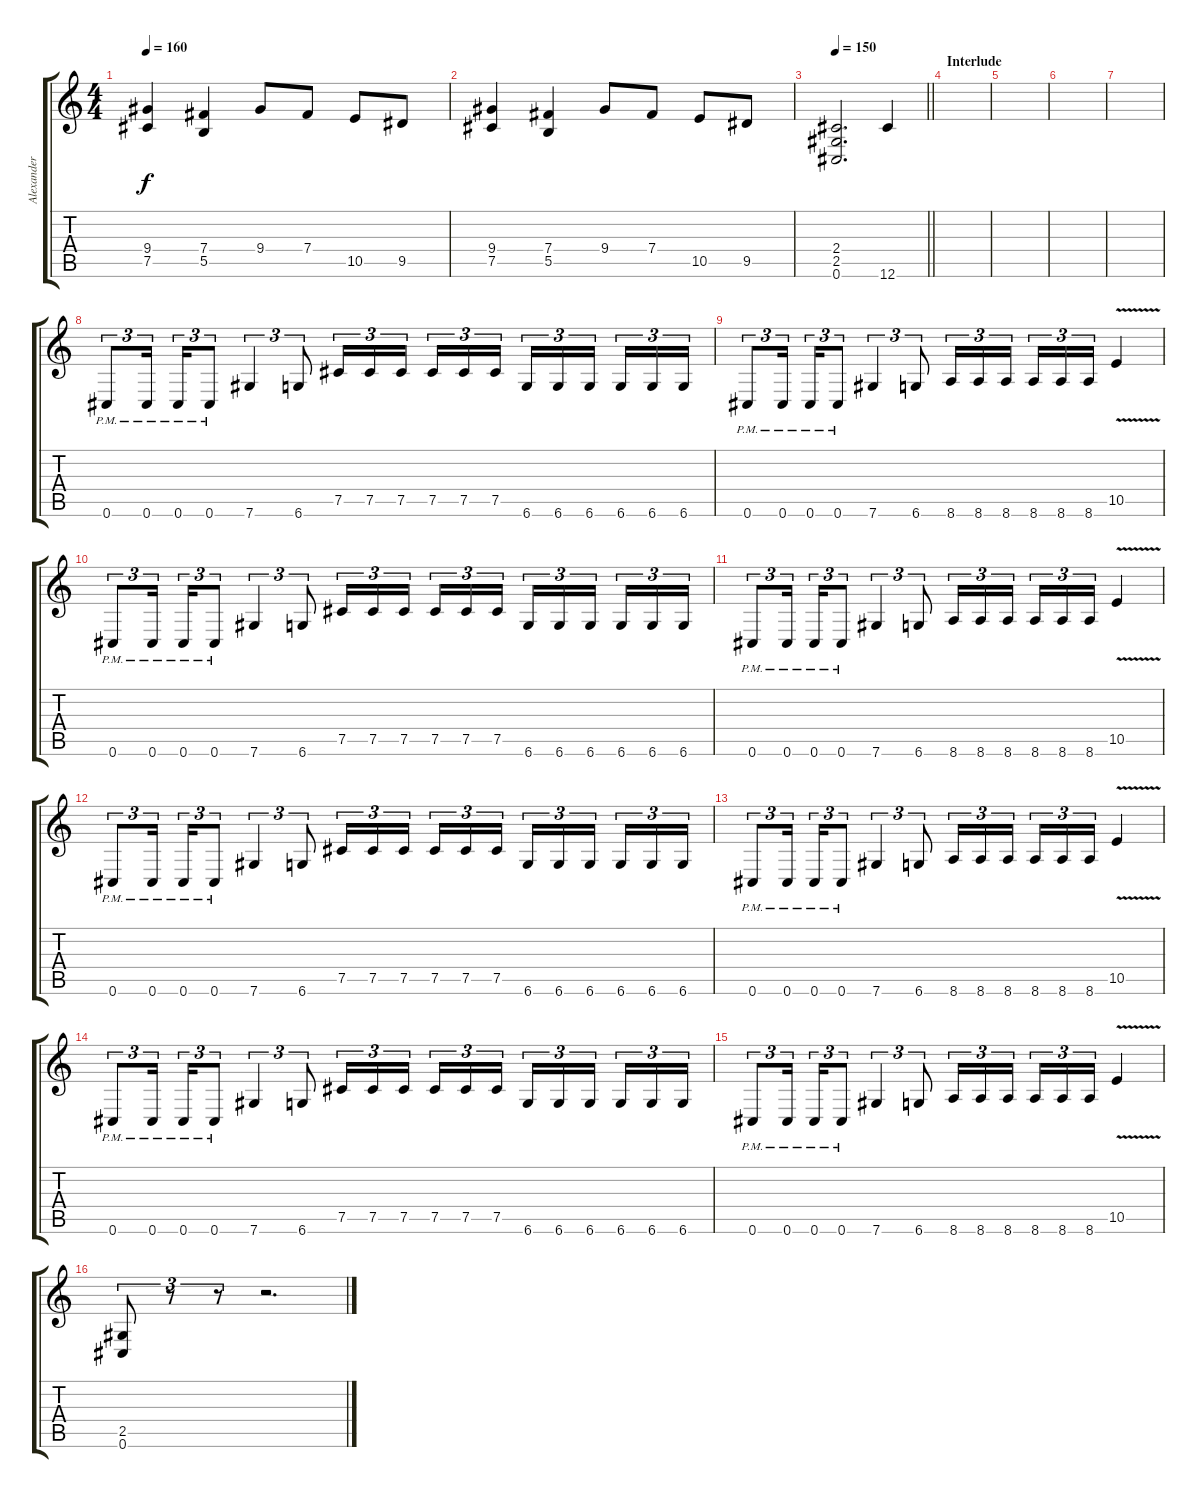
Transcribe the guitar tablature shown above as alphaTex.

\track ("Alexander Kuoppala" "Alexander ") {instrument distortionguitar}
\staff {score tabs}
\tuning (Db4 Ab3 E3 B2 Gb2 Db2) {hide}
\ts (4 4)
\tempo 160
\clef g2
\ks c
(9.4 7.5).4{dy f} (7.4 5.5).4 9.4.8 7.4.8 10.5.8 9.5.8 |
(9.4 7.5).4 (7.4 5.5).4 9.4.8 7.4.8 10.5.8 9.5.8 |
\tempo 150
\barLineRight lightlight
(2.4 2.5 0.6).2{d} 12.6.4 |
\section ("" "Interlude")
|
|
|
|
0.6{pm}.8{tu (3 2)} 0.6{pm}.16{tu (3 2) beam splitsecondary} 0.6{pm}.16{tu (3 2)} 0.6{pm}.8{tu (3 2)} 7.6.4{tu (3 2)} 6.6.8{tu (3 2)} 7.5.16{tu (3 2)} 7.5.16{tu (3 2)} 7.5.16{tu (3 2) beam splitsecondary} 7.5.16{tu (3 2)} 7.5.16{tu (3 2)} 7.5.16{tu (3 2)} 6.6.16{tu (3 2)} 6.6.16{tu (3 2)} 6.6.16{tu (3 2) beam splitsecondary} 6.6.16{tu (3 2)} 6.6.16{tu (3 2)} 6.6.16{tu (3 2)} |
0.6{pm}.8{tu (3 2)} 0.6{pm}.16{tu (3 2) beam splitsecondary} 0.6{pm}.16{tu (3 2)} 0.6{pm}.8{tu (3 2)} 7.6.4{tu (3 2)} 6.6.8{tu (3 2)} 8.6.16{tu (3 2)} 8.6.16{tu (3 2)} 8.6.16{tu (3 2) beam splitsecondary} 8.6.16{tu (3 2)} 8.6.16{tu (3 2)} 8.6.16{tu (3 2)} 10.5{v}.4 |
0.6{pm}.8{tu (3 2)} 0.6{pm}.16{tu (3 2) beam splitsecondary} 0.6{pm}.16{tu (3 2)} 0.6{pm}.8{tu (3 2)} 7.6.4{tu (3 2)} 6.6.8{tu (3 2)} 7.5.16{tu (3 2)} 7.5.16{tu (3 2)} 7.5.16{tu (3 2) beam splitsecondary} 7.5.16{tu (3 2)} 7.5.16{tu (3 2)} 7.5.16{tu (3 2)} 6.6.16{tu (3 2)} 6.6.16{tu (3 2)} 6.6.16{tu (3 2) beam splitsecondary} 6.6.16{tu (3 2)} 6.6.16{tu (3 2)} 6.6.16{tu (3 2)} |
0.6{pm}.8{tu (3 2)} 0.6{pm}.16{tu (3 2) beam splitsecondary} 0.6{pm}.16{tu (3 2)} 0.6{pm}.8{tu (3 2)} 7.6.4{tu (3 2)} 6.6.8{tu (3 2)} 8.6.16{tu (3 2)} 8.6.16{tu (3 2)} 8.6.16{tu (3 2) beam splitsecondary} 8.6.16{tu (3 2)} 8.6.16{tu (3 2)} 8.6.16{tu (3 2)} 10.5{v}.4 |
0.6{pm}.8{tu (3 2)} 0.6{pm}.16{tu (3 2) beam splitsecondary} 0.6{pm}.16{tu (3 2)} 0.6{pm}.8{tu (3 2)} 7.6.4{tu (3 2)} 6.6.8{tu (3 2)} 7.5.16{tu (3 2)} 7.5.16{tu (3 2)} 7.5.16{tu (3 2) beam splitsecondary} 7.5.16{tu (3 2)} 7.5.16{tu (3 2)} 7.5.16{tu (3 2)} 6.6.16{tu (3 2)} 6.6.16{tu (3 2)} 6.6.16{tu (3 2) beam splitsecondary} 6.6.16{tu (3 2)} 6.6.16{tu (3 2)} 6.6.16{tu (3 2)} |
0.6{pm}.8{tu (3 2)} 0.6{pm}.16{tu (3 2) beam splitsecondary} 0.6{pm}.16{tu (3 2)} 0.6{pm}.8{tu (3 2)} 7.6.4{tu (3 2)} 6.6.8{tu (3 2)} 8.6.16{tu (3 2)} 8.6.16{tu (3 2)} 8.6.16{tu (3 2) beam splitsecondary} 8.6.16{tu (3 2)} 8.6.16{tu (3 2)} 8.6.16{tu (3 2)} 10.5{v}.4 |
0.6{pm}.8{tu (3 2)} 0.6{pm}.16{tu (3 2) beam splitsecondary} 0.6{pm}.16{tu (3 2)} 0.6{pm}.8{tu (3 2)} 7.6.4{tu (3 2)} 6.6.8{tu (3 2)} 7.5.16{tu (3 2)} 7.5.16{tu (3 2)} 7.5.16{tu (3 2) beam splitsecondary} 7.5.16{tu (3 2)} 7.5.16{tu (3 2)} 7.5.16{tu (3 2)} 6.6.16{tu (3 2)} 6.6.16{tu (3 2)} 6.6.16{tu (3 2) beam splitsecondary} 6.6.16{tu (3 2)} 6.6.16{tu (3 2)} 6.6.16{tu (3 2)} |
0.6{pm}.8{tu (3 2)} 0.6{pm}.16{tu (3 2) beam splitsecondary} 0.6{pm}.16{tu (3 2)} 0.6{pm}.8{tu (3 2)} 7.6.4{tu (3 2)} 6.6.8{tu (3 2)} 8.6.16{tu (3 2)} 8.6.16{tu (3 2)} 8.6.16{tu (3 2) beam splitsecondary} 8.6.16{tu (3 2)} 8.6.16{tu (3 2)} 8.6.16{tu (3 2)} 10.5{v}.4 |
(2.5 0.6).8{tu (3 2)} r.8{tu (3 2)} r.8{tu (3 2)} r.2{d}
